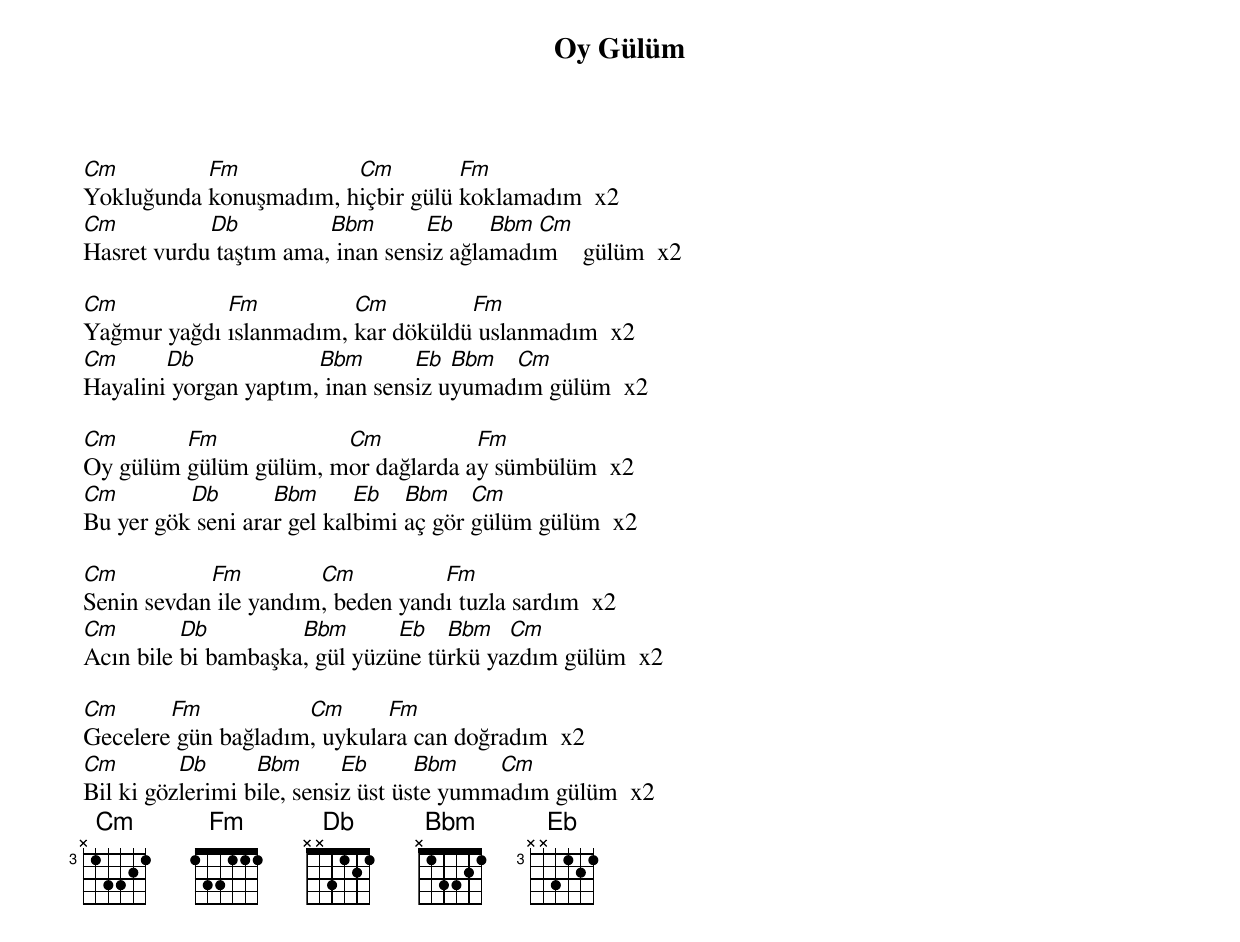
{title: Oy Gülüm}
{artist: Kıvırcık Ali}

Cm         Fm           Cm         Fm
Yokluğunda konuşmadım, hiçbir gülü koklamadım  x2
Cm          Db          Bbm       Eb     Bbm Cm
Hasret vurdu taştım ama, inan sensiz ağlamadım    gülüm  x2

Cm           Fm          Cm         Fm
Yağmur yağdı ıslanmadım, kar döküldü uslanmadım  x2
Cm      Db             Bbm       Eb  Bbm  Cm
Hayalini yorgan yaptım, inan sensiz uyumadım gülüm  x2

Cm       Fm            Cm           Fm
Oy gülüm gülüm gülüm, mor dağlarda ay sümbülüm  x2
Cm        Db       Bbm      Eb   Bbm    Cm
Bu yer gök seni arar gel kalbimi aç gör gülüm gülüm  x2

Cm          Fm         Cm          Fm
Senin sevdan ile yandım, beden yandı tuzla sardım  x2
Cm        Db         Bbm       Eb   Bbm   Cm
Acın bile bi bambaşka, gül yüzüne türkü yazdım gülüm  x2

Cm      Fm           Cm      Fm
Gecelere gün bağladım, uykulara can doğradım  x2
Cm        Db      Bbm       Eb      Bbm    Cm
Bil ki gözlerimi bile, sensiz üst üste yummadım gülüm  x2
